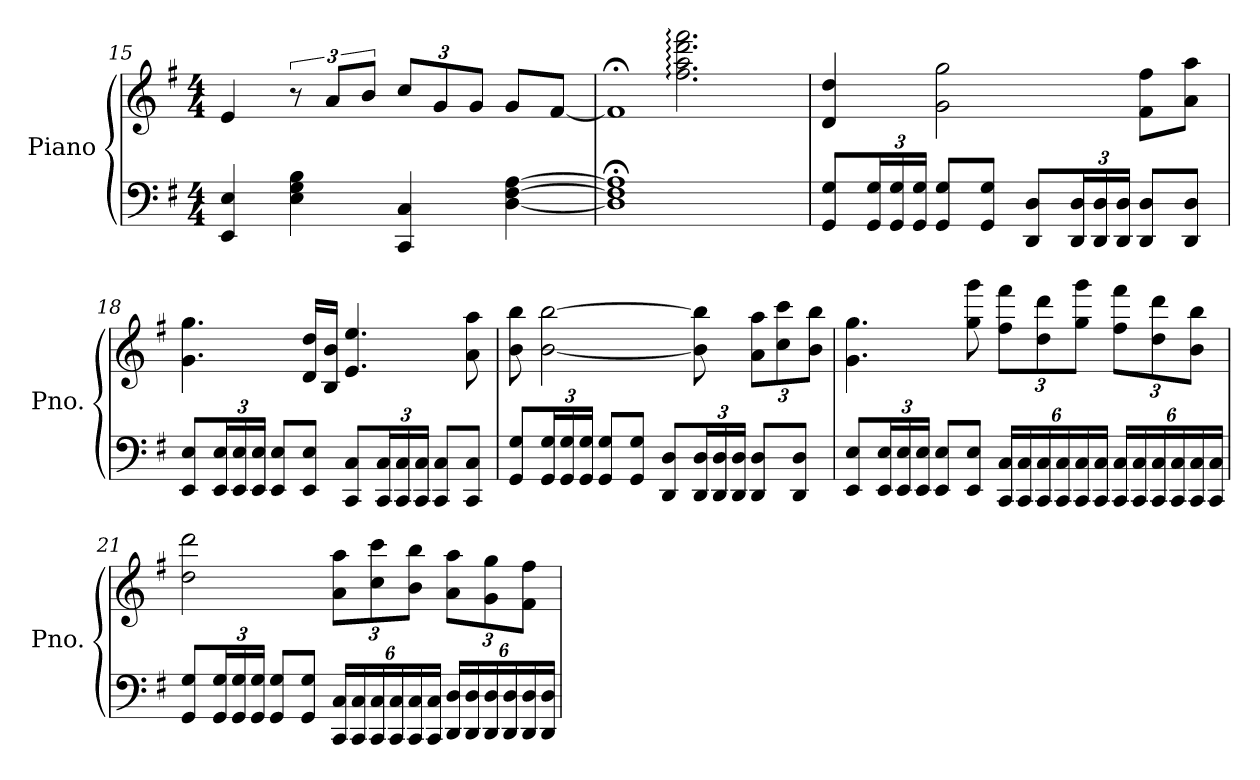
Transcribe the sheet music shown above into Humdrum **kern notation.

**kern	**kern
*part1	*part1
*staff2	*staff1
*I"Piano	*
*I'Pno.	*
!!LO:LB:g=z
*clefF4	*clefG2
*k[f#]	*k[f#]
*M4/4	*M4/4
=15	=15
4EE/ 4E/	4e/
4E\ 4G\ 4B\	12r
.	12a/L
.	12b/J
*	*Xbrackettup
4CC/ 4C/	12cc/L
.	12g/
.	12g/J
[4D\ [4F#\ [4A\	8g/L
.	[8f#/J
=16	=16
*	*^
1D];< 1F#];< 1A];<	1f#;<]	4ryy
.	.	2.ff#\: 2.aa\: 2.ddd\: 2.fff#\:
*	*v	*v
=17	=17
8GG/ 8G/L	4d/ 4dd/
*Xbrackettup	*
24GG/ 24G/L	.
24GG/ 24G/	.
24GG/ 24G/JJ	.
8GG/ 8G/L	2g\ 2gg\
8GG/ 8G/J	.
8DD/ 8D/L	.
24DD/ 24D/L	.
24DD/ 24D/	.
24DD/ 24D/JJ	.
8DD/ 8D/L	8f#\ 8ff#\L
8DD/ 8D/J	8a\ 8aa\J
=18	=18
8EE/ 8E/L	4.g\ 4.gg\
24EE/ 24E/L	.
24EE/ 24E/	.
24EE/ 24E/JJ	.
8EE/ 8E/L	.
8EE/ 8E/J	16d/ 16dd/LL
.	16B/ 16b/JJ
8CC/ 8C/L	4.e/ 4.ee/
24CC/ 24C/L	.
24CC/ 24C/	.
24CC/ 24C/JJ	.
8CC/ 8C/L	.
8CC/ 8C/J	8a\ 8aa\
!!LO:LB:g=z
=19	=19
8GG/ 8G/L	8b\ 8bb\
24GG/ 24G/L	[2b\ [2bb\
24GG/ 24G/	.
24GG/ 24G/JJ	.
8GG/ 8G/L	.
8GG/ 8G/J	.
8DD/ 8D/L	.
24DD/ 24D/L	8b\] 8bb\]
24DD/ 24D/	.
24DD/ 24D/JJ	.
8DD/ 8D/L	12a\ 12aa\L
.	12cc\ 12ccc\
8DD/ 8D/J	.
.	12b\ 12bb\J
=20	=20
8EE/ 8E/L	4.g\ 4.gg\
24EE/ 24E/L	.
24EE/ 24E/	.
24EE/ 24E/JJ	.
8EE/ 8E/L	.
8EE/ 8E/J	8gg\ 8ggg\
24CC/ 24C/LL	12ff#\ 12fff#\L
24CC/ 24C/	.
24CC/ 24C/	12dd\ 12ddd\
24CC/ 24C/	.
24CC/ 24C/	12gg\ 12ggg\J
24CC/ 24C/JJ	.
24CC/ 24C/LL	12ff#\ 12fff#\L
24CC/ 24C/	.
24CC/ 24C/	12dd\ 12ddd\
24CC/ 24C/	.
24CC/ 24C/	12b\ 12bb\J
24CC/ 24C/JJ	.
!!LO:PB:g=z
=21	=21
8GG/ 8G/L	2dd\ 2ddd\
24GG/ 24G/L	.
24GG/ 24G/	.
24GG/ 24G/JJ	.
8GG/ 8G/L	.
8GG/ 8G/J	.
24CC/ 24C/LL	12a\ 12aa\L
24CC/ 24C/	.
24CC/ 24C/	12cc\ 12ccc\
24CC/ 24C/	.
24CC/ 24C/	12b\ 12bb\J
24CC/ 24C/JJ	.
24DD/ 24D/LL	12a\ 12aa\L
24DD/ 24D/	.
24DD/ 24D/	12g\ 12gg\
24DD/ 24D/	.
24DD/ 24D/	12f#\ 12ff#\J
24DD/ 24D/JJ	.
=	=
*-	*-
